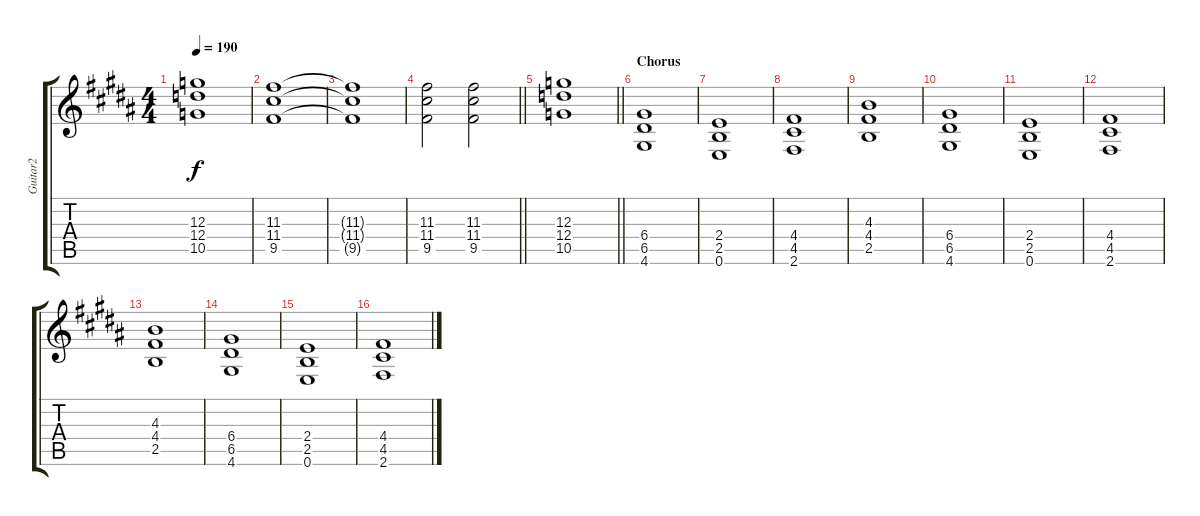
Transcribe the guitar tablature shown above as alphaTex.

\track ("Guitar2" "Guitar2") {instrument distortionguitar}
\staff {score tabs}
\tuning (E4 B3 G3 D3 A2 E2) {hide}
\ts (4 4)
\tempo 190
\clef g2
\ks b
(12.3 12.4 10.5).1{dy f} |
(11.3 11.4 9.5).1 |
(11.3{t} 11.4{t} 9.5{t}).1 |
\barLineRight lightlight
(11.3 11.4 9.5).2 (11.3 11.4 9.5).2 |
\barLineRight lightlight
(12.3 12.4 10.5).1 |
\section ("" "Chorus")
(6.4 6.5 4.6).1 |
(2.4 2.5 0.6).1 |
(4.4 4.5 2.6).1 |
(4.3 4.4 2.5).1 |
(6.4 6.5 4.6).1 |
(2.4 2.5 0.6).1 |
(4.4 4.5 2.6).1 |
(4.3 4.4 2.5).1 |
(6.4 6.5 4.6).1 |
(2.4 2.5 0.6).1 |
(4.4 4.5 2.6).1
